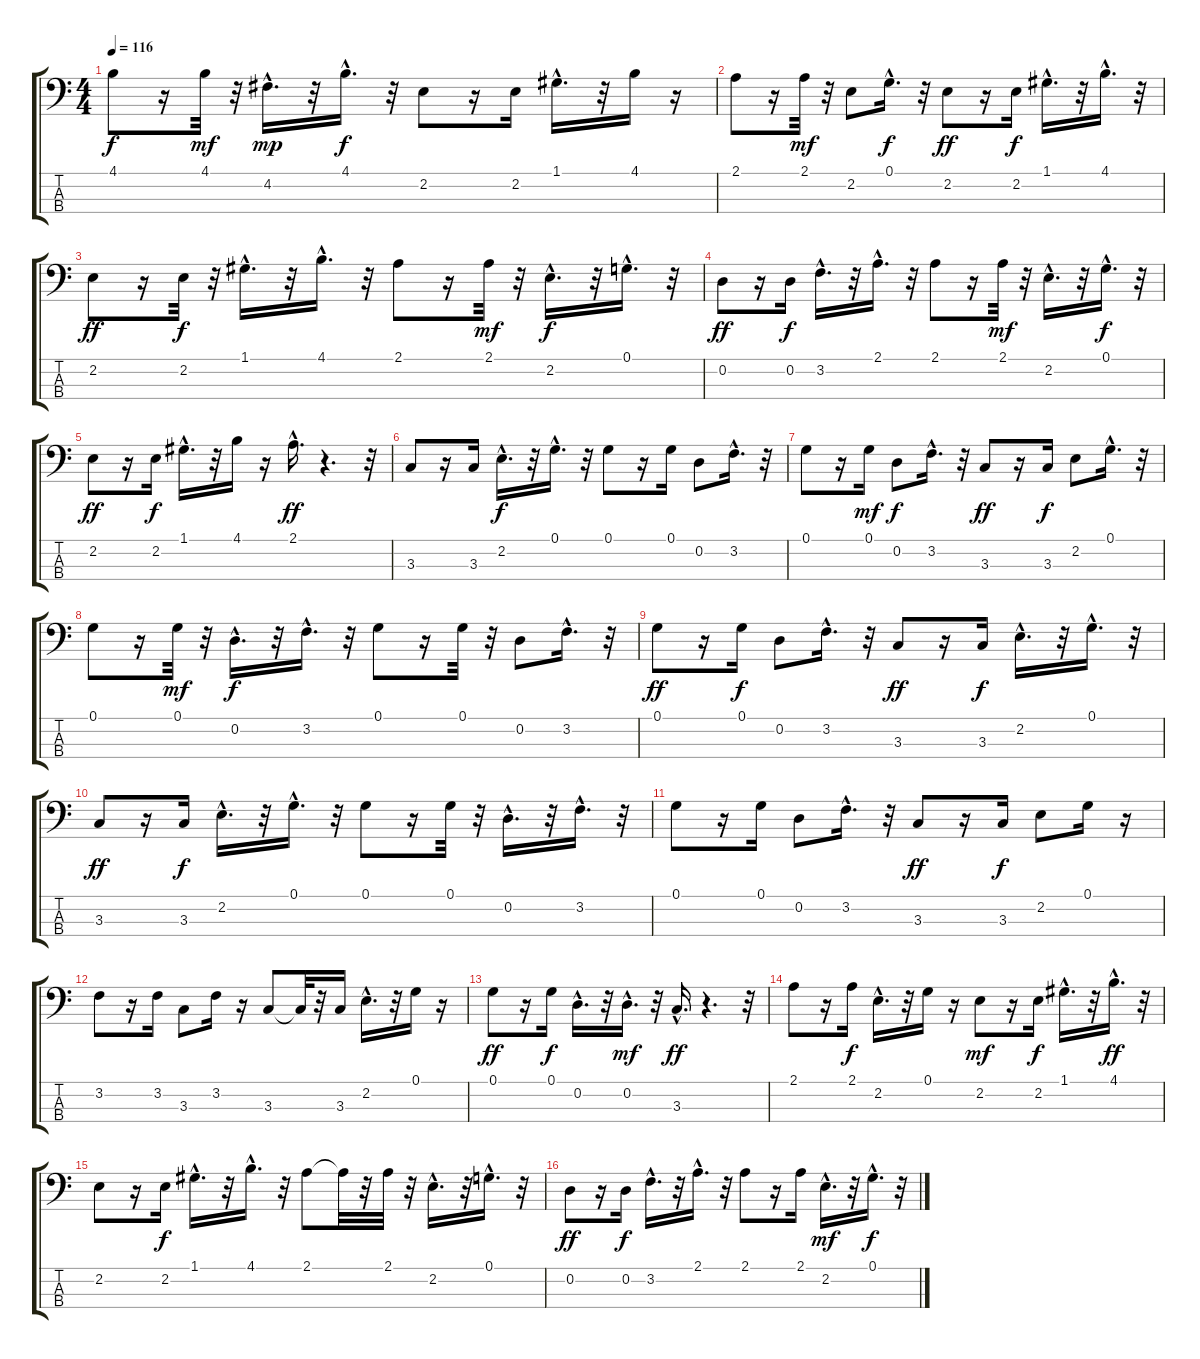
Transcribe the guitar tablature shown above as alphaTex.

\track "" {instrument acousticguitarnylon}
\staff {score tabs}
\tuning (G2 D2 A1 E1) {hide}
\ts (4 4)
\tempo 116
\clef f4
\ks c
4.1.8{dy f} r.16 4.1.32{dy mf} r.32 4.2{hac}.16{d dy mp} r.32 4.1{hac}.16{d dy f} r.32 2.2.8 r.16 2.2.16 1.1{hac}.16{d} r.32 4.1.16 r.16 |
2.1.8 r.16 2.1.32{dy mf} r.32 2.2.8 0.1{hac}.16{d dy f} r.32 2.2.8{dy ff} r.16 2.2.16{dy f} 1.1{hac}.16{d} r.32 4.1{hac}.16{d} r.32 |
2.2.8{dy ff} r.16 2.2.32{dy f} r.32 1.1{hac}.16{d} r.32 4.1{hac}.16{d} r.32 2.1.8 r.16 2.1.32{dy mf} r.32 2.2{hac}.16{d dy f} r.32 0.1{hac}.16{d} r.32 |
0.2.8{dy ff} r.16 0.2.16{dy f} 3.2{hac}.16{d} r.32 2.1{hac}.16{d} r.32 2.1.8 r.16 2.1.32{dy mf} r.32 2.2{hac}.16{d} r.32 0.1{hac}.16{d dy f} r.32 |
2.2.8{dy ff} r.16 2.2.16{dy f} 1.1{hac}.16{d} r.32 4.1.16 r.16 2.1{hac}.16{d dy ff} r.4{d} r.32 |
3.3.8 r.16 3.3.16 2.2{hac}.16{d dy f} r.32 0.1{hac}.16{d} r.32 0.1.8 r.16 0.1.16 0.2.8 3.2{hac}.16{d} r.32 |
0.1.8 r.16 0.1.16{dy mf} 0.2.8{dy f} 3.2{hac}.16{d} r.32 3.3.8{dy ff} r.16 3.3.16{dy f} 2.2.8 0.1{hac}.16{d} r.32 |
0.1.8 r.16 0.1.32{dy mf} r.32 0.2{hac}.16{d dy f} r.32 3.2{hac}.16{d} r.32 0.1.8 r.16 0.1.32 r.32 0.2.8 3.2{hac}.16{d} r.32 |
0.1.8{dy ff} r.16 0.1.16{dy f} 0.2.8 3.2{hac}.16{d} r.32 3.3.8{dy ff} r.16 3.3.16{dy f} 2.2{hac}.16{d} r.32 0.1{hac}.16{d} r.32 |
3.3.8{dy ff} r.16 3.3.16{dy f} 2.2{hac}.16{d} r.32 0.1{hac}.16{d} r.32 0.1.8 r.16 0.1.32 r.32 0.2{hac}.16{d} r.32 3.2{hac}.16{d} r.32 |
0.1.8 r.16 0.1.16 0.2.8 3.2{hac}.16{d} r.32 3.3.8{dy ff} r.16 3.3.16{dy f} 2.2.8 0.1.16 r.16 |
3.2.8 r.16 3.2.16 3.3.8 3.2.16 r.16 3.3.8 3.3{t}.32 r.32 3.3.16 2.2{hac}.16{d} r.32 0.1.16 r.16 |
0.1.8{dy ff} r.16 0.1.16{dy f} 0.2{hac}.16{d} r.32 0.2{hac}.16{d dy mf} r.32 3.3{hac}.16{d dy ff} r.4{d} r.32 |
2.1.8 r.16 2.1.16{dy f} 2.2{hac}.16{d} r.32 0.1.16 r.16 2.2.8{dy mf} r.16 2.2.16{dy f} 1.1{hac}.16{d} r.32 4.1{hac}.16{d dy ff} r.32 |
2.2.8 r.16 2.2.16{dy f} 1.1{hac}.16{d} r.32 4.1{hac}.16{d} r.32 2.1.8 2.1{t}.32 r.32 2.1.32 r.32 2.2{hac}.16{d} r.32 0.1{hac}.16{d} r.32 |
0.2.8{dy ff} r.16 0.2.16{dy f} 3.2{hac}.16{d} r.32 2.1{hac}.16{d} r.32 2.1.8 r.16 2.1.16 2.2{hac}.16{d dy mf} r.32 0.1{hac}.16{d dy f} r.32
